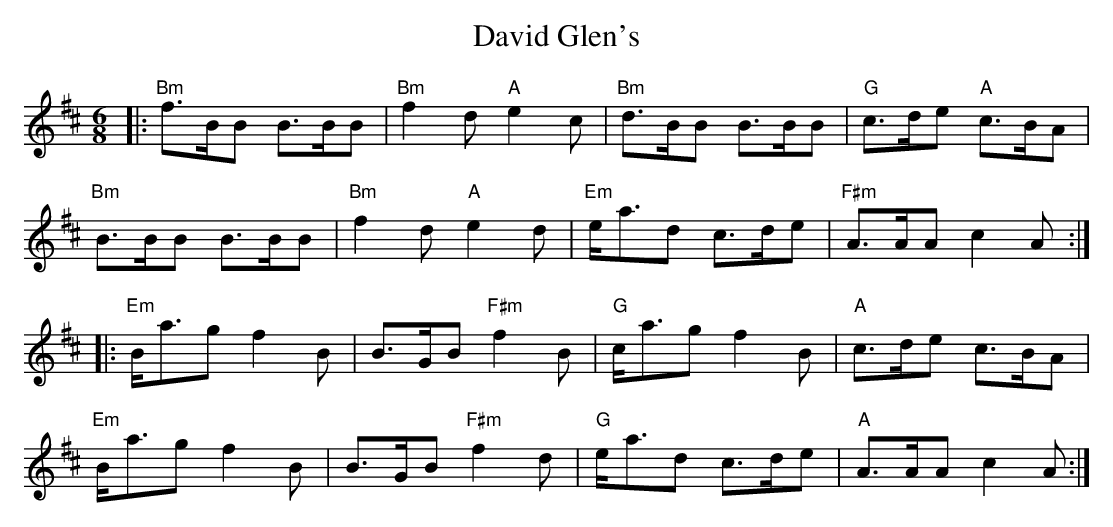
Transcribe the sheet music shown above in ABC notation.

X:1
T: David Glen's
M: 6/8
L: 1/8
K: Bmin
|: "Bm"f>BB B>BB| "Bm" f2 d "A" e2 c| "Bm" d>BB B>BB| "G" c>de "A" c>BA |
"Bm" B>BB B>BB| "Bm" f2 d "A"e2 d| "Em" e<ad c>de| "F#m" A>AA c2 A :|
|: "Em" B<ag f2 B| B>GB "F#m"f2 B| "G"c<ag f2 B| "A"c>de c>BA |
"Em" B<ag f2 B| B>GB "F#m"f2 d| "G"e<ad c>de| "A"A>AA c2 A :|
